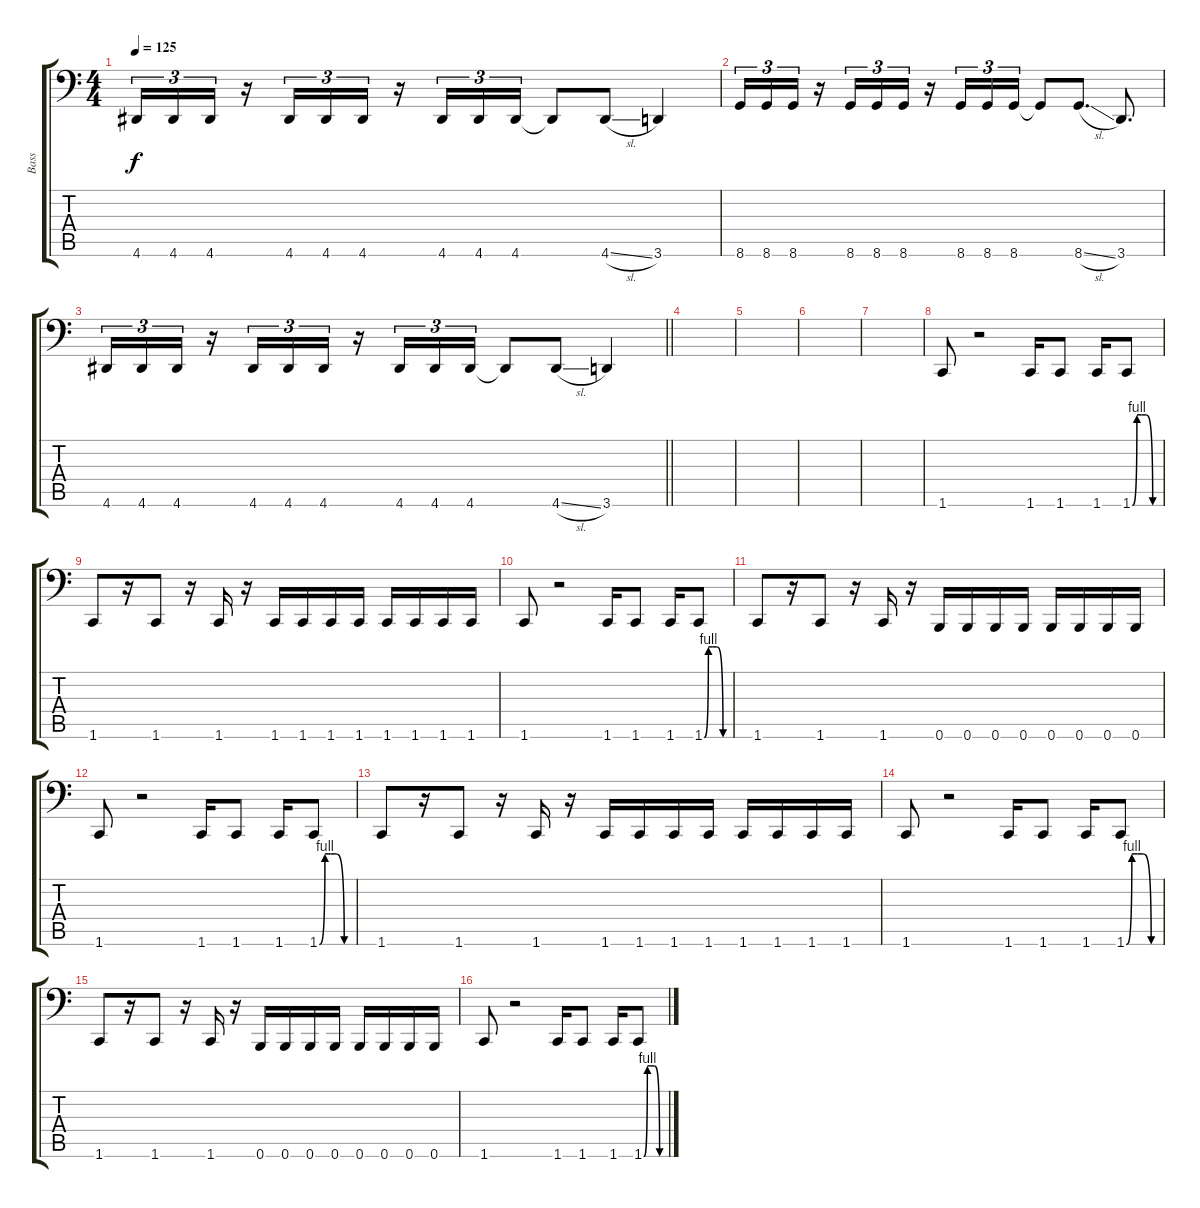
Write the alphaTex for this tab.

\track ("Bass" "Bass") {instrument electricbasspick}
\staff {score tabs}
\tuning (Db3 Ab2 E2 B1 Gb1 B0) {hide}
\ts (4 4)
\tempo 125
\clef f4
\ks c
4.6.16{tu (3 2) dy f} 4.6.16{tu (3 2)} 4.6.16{tu (3 2)} r.16 4.6.16{tu (3 2)} 4.6.16{tu (3 2)} 4.6.16{tu (3 2)} r.16 4.6.16{tu (3 2)} 4.6.16{tu (3 2)} 4.6.16{tu (3 2)} 4.6{t}.8 4.6{sl}.8 3.6.4 |
8.6.16{tu (3 2)} 8.6.16{tu (3 2)} 8.6.16{tu (3 2)} r.16 8.6.16{tu (3 2)} 8.6.16{tu (3 2)} 8.6.16{tu (3 2)} r.16 8.6.16{tu (3 2)} 8.6.16{tu (3 2)} 8.6.16{tu (3 2)} 8.6{t}.8 8.6{sl}.8{d} 3.6.8{d} |
\barLineRight lightlight
4.6.16{tu (3 2)} 4.6.16{tu (3 2)} 4.6.16{tu (3 2)} r.16 4.6.16{tu (3 2)} 4.6.16{tu (3 2)} 4.6.16{tu (3 2)} r.16 4.6.16{tu (3 2)} 4.6.16{tu (3 2)} 4.6.16{tu (3 2)} 4.6{t}.8 4.6{sl}.8 3.6.4 |
|
|
|
|
1.6.8 r.2 1.6.16 1.6.8 1.6.16 1.6{be (custom 0 0 10 4 20 4 30 4 45 0 60 0)}.8 |
1.6.8 r.16 1.6.8 r.16 1.6.16 r.16 1.6.16 1.6.16 1.6.16 1.6.16 1.6.16 1.6.16 1.6.16 1.6.16 |
1.6.8 r.2 1.6.16 1.6.8 1.6.16 1.6{be (custom 0 0 10 4 20 4 30 4 45 0 60 0)}.8 |
1.6.8 r.16 1.6.8 r.16 1.6.16 r.16 0.6.16 0.6.16 0.6.16 0.6.16 0.6.16 0.6.16 0.6.16 0.6.16 |
1.6.8 r.2 1.6.16 1.6.8 1.6.16 1.6{be (custom 0 0 10 4 20 4 30 4 45 0 60 0)}.8 |
1.6.8 r.16 1.6.8 r.16 1.6.16 r.16 1.6.16 1.6.16 1.6.16 1.6.16 1.6.16 1.6.16 1.6.16 1.6.16 |
1.6.8 r.2 1.6.16 1.6.8 1.6.16 1.6{be (custom 0 0 10 4 20 4 30 4 45 0 60 0)}.8 |
1.6.8 r.16 1.6.8 r.16 1.6.16 r.16 0.6.16 0.6.16 0.6.16 0.6.16 0.6.16 0.6.16 0.6.16 0.6.16 |
1.6.8 r.2 1.6.16 1.6.8 1.6.16 1.6{be (custom 0 0 10 4 20 4 30 4 45 0 60 0)}.8
